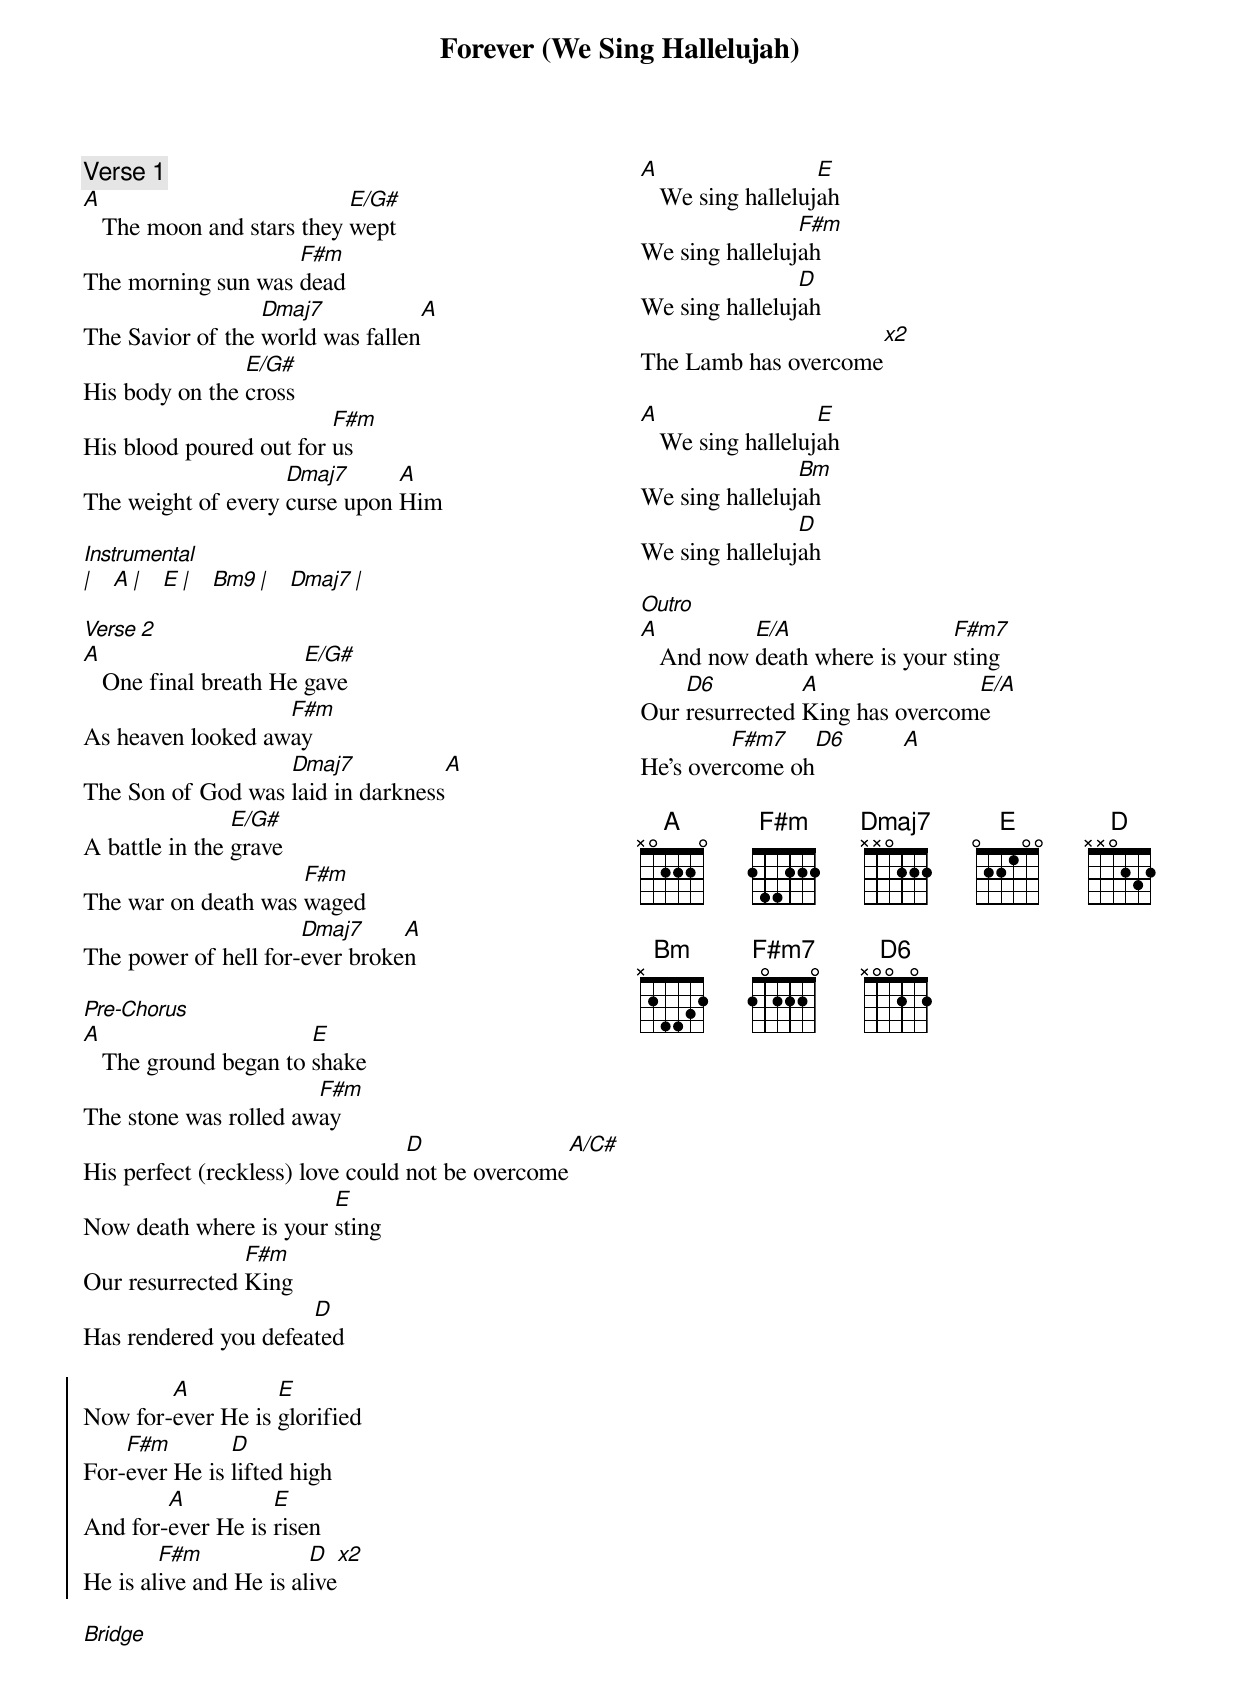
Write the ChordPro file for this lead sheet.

{title:Forever (We Sing Hallelujah)}
{columns:2}
{c:Verse 1}
[A]   The moon and stars they [E/G#]wept
The morning sun was [F#m]dead
The Savior of the [Dmaj7]world was fallen[A]
His body on the [E/G#]cross
His blood poured out for [F#m]us
The weight of every [Dmaj7]curse upon [A]Him

[Instrumental]
[|]   [A][|]   [E][|]   [Bm9][|]   [Dmaj7][|]

[Verse 2]
[A]   One final breath He [E/G#]gave
As heaven looked aw[F#m]ay
The Son of God was [Dmaj7]laid in darkness[A]
A battle in the [E/G#]grave
The war on death was [F#m]waged
The power of hell for-[Dmaj7]ever broke[A]n

[Pre-Chorus]
[A]   The ground began to [E]shake
The stone was rolled aw[F#m]ay
His perfect (reckless) love could [D]not be overcome[A/C#]
Now death where is your [E]sting
Our resurrected [F#m]King
Has rendered you defea[D]ted

{soc}
Now for-[A]ever He is [E]glorified
For-[F#m]ever He is [D]lifted high
And for-[A]ever He is [E]risen
He is al[F#m]ive and He is al[D]ive[x2]
{eoc}

[Bridge]
[A]   We sing halleluj[E]ah
We sing halleluj[F#m]ah
We sing halleluj[D]ah
The Lamb has overcome[x2]

[A]   We sing halleluj[E]ah
We sing halleluj[Bm]ah
We sing halleluj[D]ah

[Outro]
[A]   And now [E/A]death where is your [F#m7]sting
Our [D6]resurrected [A]King has overcom[E/A]e
He's over[F#m7]come oh[D6]         [A]

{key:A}
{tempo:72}
